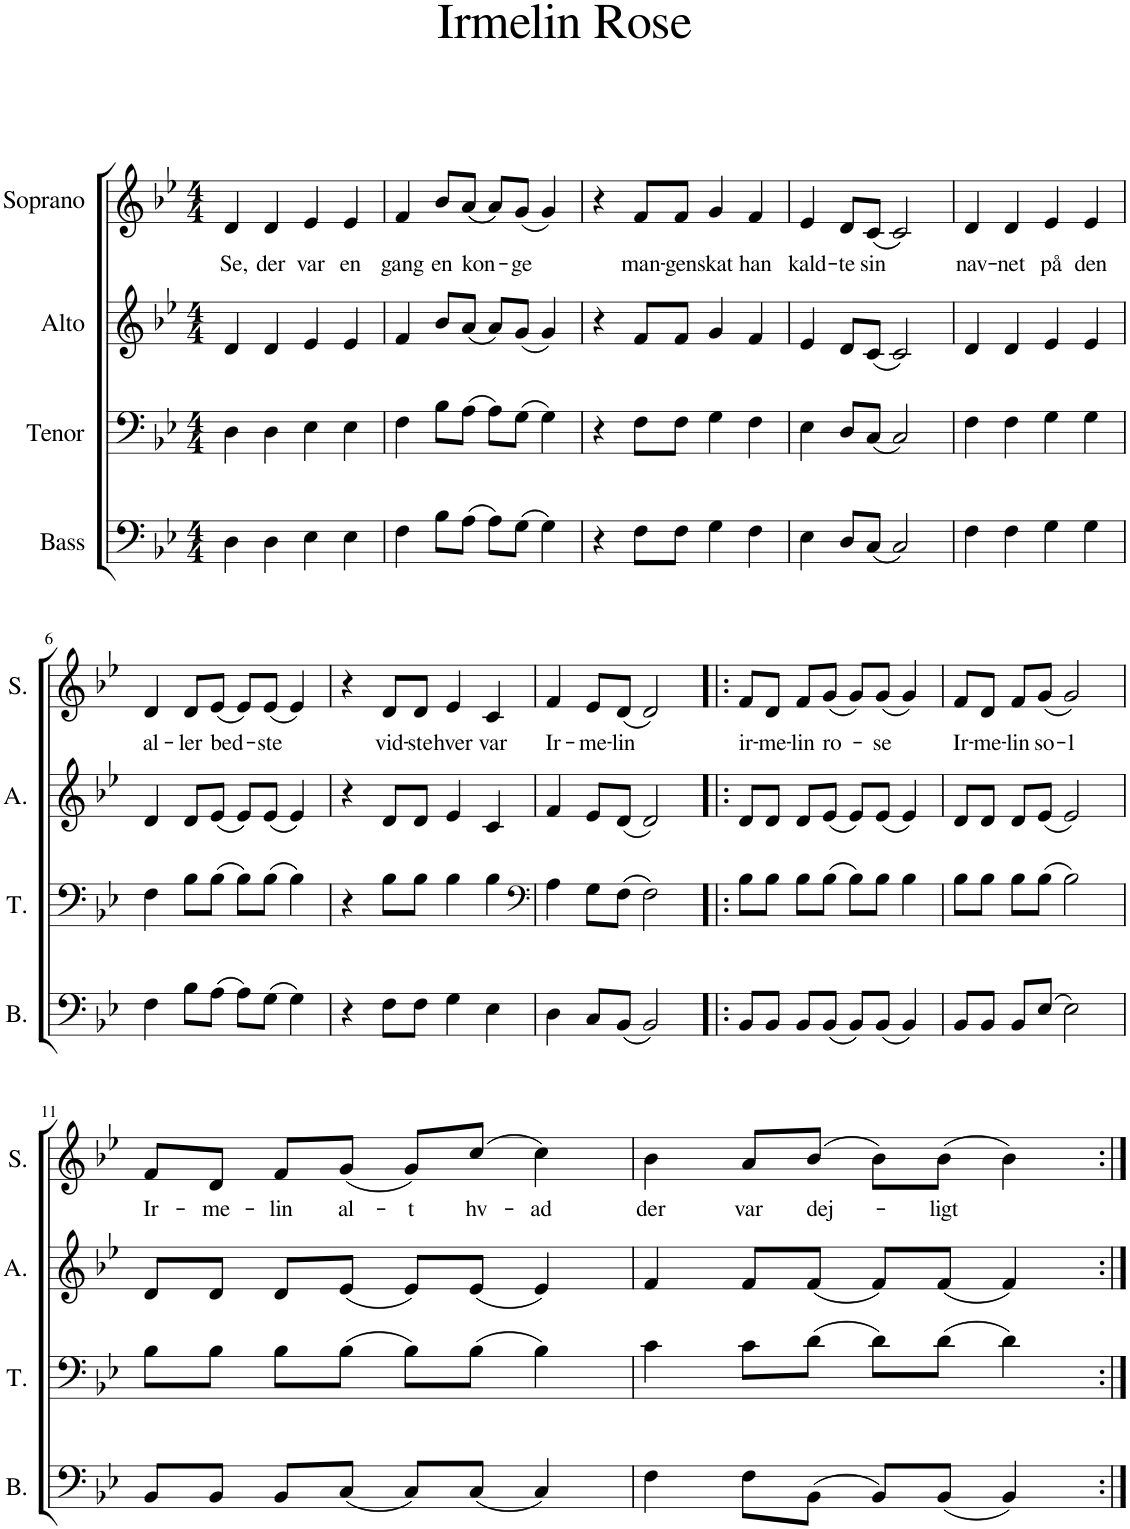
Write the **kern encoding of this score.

**kern	**kern	**kern	**kern	**text
*part4	*part3	*part2	*part1	*part1
*staff4	*staff3	*staff2	*staff1	*staff1
*I"Bass	*I"Tenor	*I"Alto	*I"Soprano	*
*I'B.	*I'T.	*I'A.	*I'S.	*
*clefF4	*clefF4	*clefG2	*clefG2	*
*k[b-e-]	*k[b-e-]	*k[b-e-]	*k[b-e-]	*
*M4/4	*M4/4	*M4/4	*M4/4	*
=1	=1	=1	=1	=1
!	!	!	!	!LO:LY:b
4D\	4D\	4d/	4d/	Se,
!	!	!	!	!LO:LY:b
4D\	4D\	4d/	4d/	der
!	!	!	!	!LO:LY:b
4E-\	4E-\	4e-/	4e-/	var
!	!	!	!	!LO:LY:b
4E-\	4E-\	4e-/	4e-/	en
=2	=2	=2	=2	=2
!	!	!	!	!LO:LY:b
4F\	4F\	4f/	4f/	gang
!	!	!	!	!LO:LY:b
8B-\L	8B-\L	8b-/L	8b-/L	en
!	!	!	!	!LO:LY:b
(8A\J	(8A\J	(8a/J	(8a/J	kon-
8A\L)	8A\L)	8a/L)	8a/L)	.
!	!	!	!	!LO:LY:b
(8G\J	(8G\J	(8g/J	(8g/J	-ge
4G\)	4G\)	4g/)	4g/)	.
=3	=3	=3	=3	=3
4r	4r	4r	4r	.
!	!	!	!	!LO:LY:b
8F\L	8F\L	8f/L	8f/L	man-
!	!	!	!	!LO:LY:b
8F\J	8F\J	8f/J	8f/J	-gen
!	!	!	!	!LO:LY:b
4G\	4G\	4g/	4g/	skat
!	!	!	!	!LO:LY:b
4F\	4F\	4f/	4f/	han
=4	=4	=4	=4	=4
!	!	!	!	!LO:LY:b
4E-\	4E-\	4e-/	4e-/	kald-
!	!	!	!	!LO:LY:b
8D/L	8D/L	8d/L	8d/L	-te
!	!	!	!	!LO:LY:b
(8C/J	(8C/J	(8c/J	(8c/J	sin
2C/)	2C/)	2c/)	2c/)	.
=5	=5	=5	=5	=5
!	!	!	!	!LO:LY:b
4F\	4F\	4d/	4d/	nav-
!	!	!	!	!LO:LY:b
4F\	4F\	4d/	4d/	-net
!	!	!	!	!LO:LY:b
4G\	4G\	4e-/	4e-/	på
!	!	!	!	!LO:LY:b
4G\	4G\	4e-/	4e-/	den
!!LO:LB:g=z
=6	=6	=6	=6	=6
!	!	!	!	!LO:LY:b
4F\	4F\	4d/	4d/	al-
!	!	!	!	!LO:LY:b
8B-\L	8B-\L	8d/L	8d/L	-ler
!	!	!	!	!LO:LY:b
(8A\J	(8B-\J	(8e-/J	(8e-/J	bed-
8A\L)	8B-\L)	8e-/L)	8e-/L)	.
!	!	!	!	!LO:LY:b
(8G\J	(8B-\J	(8e-/J	(8e-/J	-ste
4G\)	4B-\)	4e-/)	4e-/)	.
=7	=7	=7	=7	=7
4r	4r	4r	4r	.
!	!	!	!	!LO:LY:b
8F\L	8B-\L	8d/L	8d/L	vid-
!	!	!	!	!LO:LY:b
8F\J	8B-\J	8d/J	8d/J	-ste
!	!	!	!	!LO:LY:b
4G\	4B-\	4e-/	4e-/	hver
!	!	!	!	!LO:LY:b
4E-\	4B-\	4c/	4c/	var
=8	=8	=8	=8	=8
*	*clefF4	*	*	*
!	!	!	!	!LO:LY:b
4D\	4A\	4f/	4f/	Ir-
!	!	!	!	!LO:LY:b
8C/L	8G\L	8e-/L	8e-/L	-me-
!	!	!	!	!LO:LY:b
(8BB-/J	(8F\J	(8d/J	(8d/J	-lin
2BB-/)	2F\)	2d/)	2d/)	.
=9!|:	=9!|:	=9!|:	=9!|:	=9!|:
!	!	!	!	!LO:LY:b
8BB-/L	8B-\L	8d/L	8f/L	ir-
!	!	!	!	!LO:LY:b
8BB-/J	8B-\J	8d/J	8d/J	-me-
!	!	!	!	!LO:LY:b
8BB-/L	8B-\L	8d/L	8f/L	-lin
!	!	!	!	!LO:LY:b
(8BB-/J	(8B-\J	(8e-/J	(8g/J	ro-
8BB-/L)	8B-\L)	8e-/L)	8g/L)	.
!	!	!	!	!LO:LY:b
(8BB-/J	8B-\J	(8e-/J	(8g/J	-se
4BB-/)	4B-\	4e-/)	4g/)	.
=10	=10	=10	=10	=10
!	!	!	!	!LO:LY:b
8BB-/L	8B-\L	8d/L	8f/L	Ir-
!	!	!	!	!LO:LY:b
8BB-/J	8B-\J	8d/J	8d/J	-me-
!	!	!	!	!LO:LY:b
8BB-/L	8B-\L	8d/L	8f/L	-lin
!	!	!	!	!LO:LY:b
(8E-/J	(8B-\J	(8e-/J	(8g/J	so-
!	!	!	!	!LO:LY:b
2E-\)	2B-\)	2e-/)	2g/)	-l
!!LO:LB:g=z
=11	=11	=11	=11	=11
!	!	!	!	!LO:LY:b
8BB-/L	8B-\L	8d/L	8f/L	Ir-
!	!	!	!	!LO:LY:b
8BB-/J	8B-\J	8d/J	8d/J	-me-
!	!	!	!	!LO:LY:b
8BB-/L	8B-\L	8d/L	8f/L	-lin
!	!	!	!	!LO:LY:b
(8C/J	(8B-\J	(8e-/J	(8g/J	al-
!	!	!	!	!LO:LY:b
8C/L)	8B-\L)	8e-/L)	8g/L)	-t
!	!	!	!	!LO:LY:b
(8C/J	(8B-\J	(8e-/J	(8cc/J	hv-
!	!	!	!	!LO:LY:b
4C/)	4B-\)	4e-/)	4cc\)	-ad
=12	=12	=12	=12	=12
!	!	!	!	!LO:LY:b
4F\	4c\	4f/	4b-\	der
!	!	!	!	!LO:LY:b
8F\L	8c\L	8f/L	8a/L	var
!	!	!	!	!LO:LY:b
(8BB-\J	(8d\J	(8f/J	(8b-/J	dej-
8BB-/L)	8d\L)	8f/L)	8b-\L)	.
!	!	!	!	!LO:LY:b
(8BB-/J	(8d\J	(8f/J	(8b-\J	-ligt
4BB-/)	4d\)	4f/)	4b-\)	.
=:|!	=:|!	=:|!	=:|!	=:|!
*-	*-	*-	*-	*-
